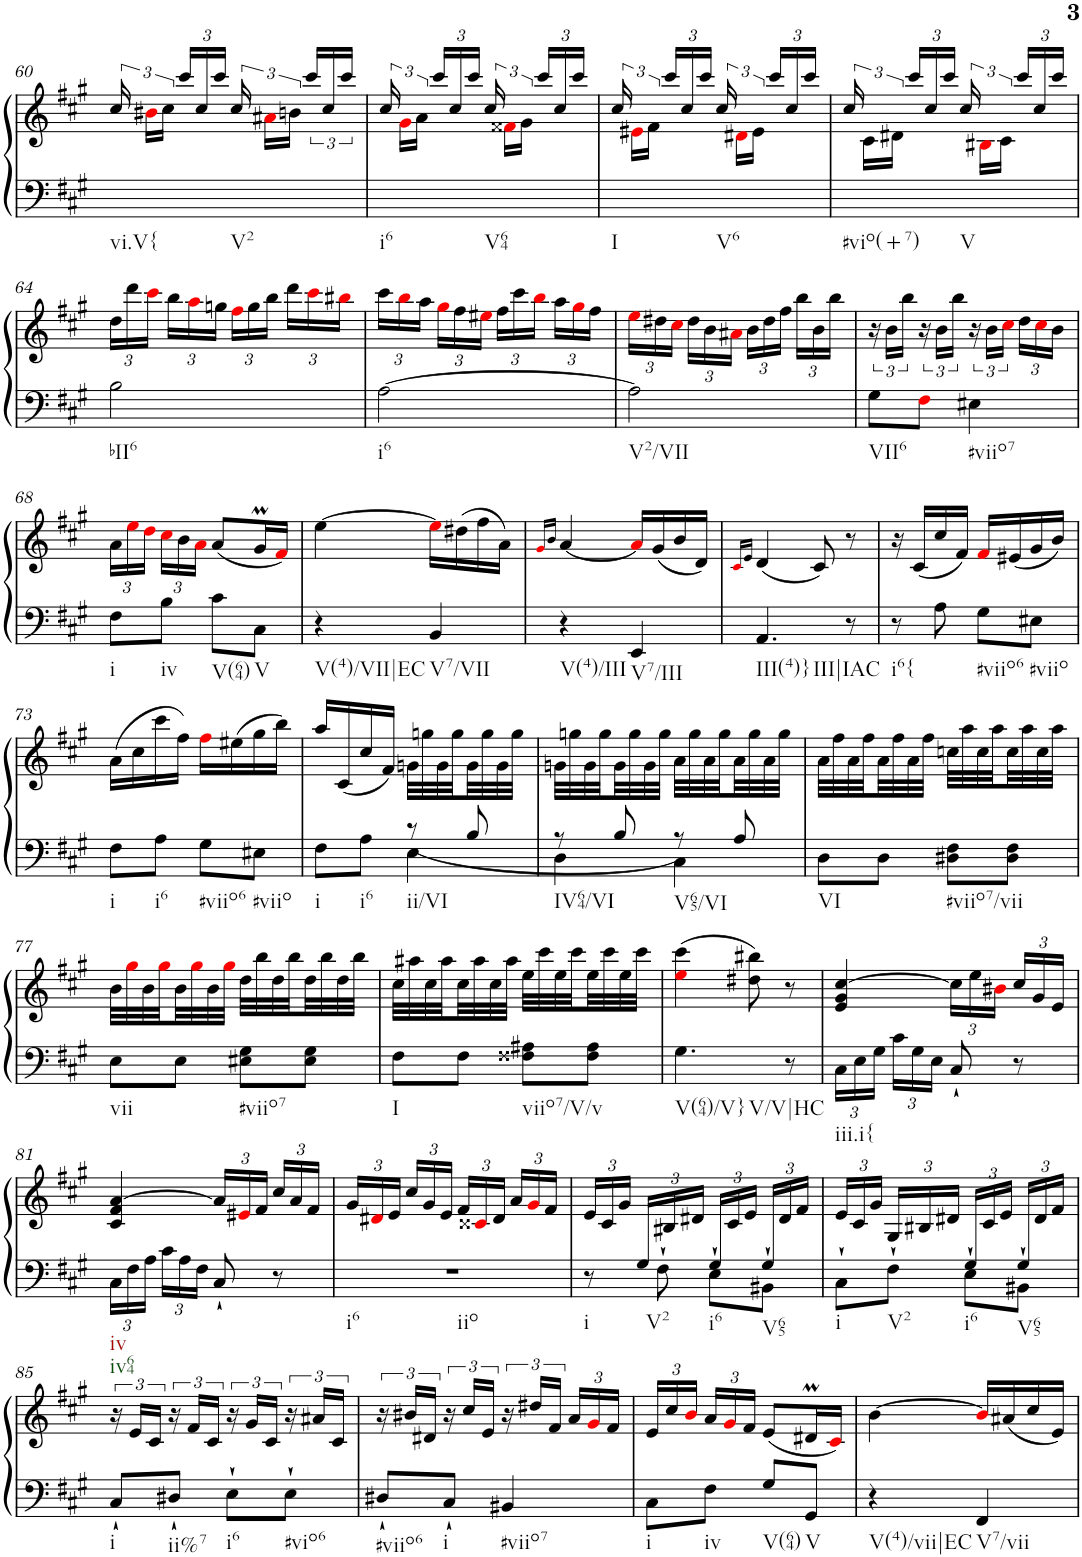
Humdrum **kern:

**kern	**kern
*part1	*part1
*staff2	*staff1
*I"Harpsichord	*
*I'Hch.	*
!!LO:PB:g=z
*clefF4	*clefG2
*k[f#c#g#]	*k[f#c#g#]
*M2/4	*M2/4
=60	=60
!LO:TX:b:t=vi.V{	!
!LO:TX:b:t=V2	!
2ryy	24cc#/
.	24b#Xi\LL
.	24cc#\JJ
*	*Xbrackettup
.	24ccc#/LL
.	24cc#/
.	24ccc#/JJ
*	*brackettup
.	24cc#/
.	24a#Xi\LL
.	24bn\JJ
.	24ccc#/LL
.	24cc#/
.	24ccc#/JJ
=61	=61
!LO:TX:b:t=i6	!
!LO:TX:b:t=V64	!
2ryy	24cc#/
.	24g#i\LL
.	24a\JJ
*	*Xbrackettup
.	24ccc#/LL
.	24cc#/
.	24ccc#/JJ
*	*brackettup
.	24cc#/
.	24f##Xi\LL
.	24g#\JJ
*	*Xbrackettup
.	24ccc#/LL
.	24cc#/
.	24ccc#/JJ
=62	=62
*	*brackettup
!LO:TX:b:t=I	!
!LO:TX:b:t=V6	!
2ryy	24cc#/
.	24e#Xi\LL
.	24f#\JJ
*	*Xbrackettup
.	24ccc#/LL
.	24cc#/
.	24ccc#/JJ
*	*brackettup
.	24cc#/
.	24d#Xi\LL
.	24e#\JJ
*	*Xbrackettup
.	24ccc#/LL
.	24cc#/
.	24ccc#/JJ
=63	=63
*	*brackettup
!LO:TX:b:t=#vio(+7)	!
!LO:TX:b:t=V	!
2ryy	24cc#/
.	24c#\LL
.	24d#X\JJ
*	*Xbrackettup
.	24ccc#/LL
.	24cc#/
.	24ccc#/JJ
*	*brackettup
.	24cc#/
.	24B#Xi\LL
.	24c#\JJ
*	*Xbrackettup
.	24ccc#/LL
.	24cc#/
.	24ccc#/JJ
!!LO:LB:g=z
=64	=64
!LO:TX:b:t=bII6	!
2B\	24dd\LL
.	24ddd\
.	24ccc#i\JJ
.	24bb\LL
.	24aai\
.	24ggn\JJ
.	24ff#i\LL
.	24gg\
.	24bb\JJ
.	24ddd\LL
.	24ccc#i\
.	24bb#Xi\JJ
=65	=65
!LO:TX:b:t=i6	!
[2A\	24ccc#\LL
.	24bbi\
.	24aa\JJ
.	24gg#i\LL
.	24ff#\
.	24ee#Xi\JJ
.	24ff#\LL
.	24ccc#\
.	24bbi\JJ
.	24aa\LL
.	24gg#i\
.	24ff#\JJ
=66	=66
!LO:TX:b:t=V2/VII	!
2A\]	24eei\LL
.	24dd#X\
.	24cc#i\JJ
.	24dd#\LL
.	24b\
.	24a#Xi\JJ
.	24b\LL
.	24dd#\
.	24ff#\JJ
.	24bb\LL
.	24b\
.	24bb\JJ
=67	=67
*	*brackettup
!LO:TX:b:t=VII6	!
8G#\L	24r
.	24b\LL
.	24bb\JJ
8F#i\J	24r
.	24b\LL
.	24bb\JJ
!LO:TX:b:t=#viio7	!
4E#X\	24r
.	24b\LL
.	24cc#i\JJ
*	*Xbrackettup
.	24dd\LL
.	24cc#i\
.	24b\JJ
!!LO:LB:g=z
=68	=68
!LO:TX:b:t=i	!
8F#\L	24a\LL
.	24eei\
.	24ddi\JJ
!LO:TX:b:t=iv	!
8B\J	24cc#i\LL
.	24b\
.	24ai\JJ
!LO:TX:b:t=V(64)	!
8c#\L	(8a/L
!LO:TX:b:t=V	!
8C#\J	16g#m/L
.	16f#i/JJ)
=69	=69
!LO:TX:b:t=V(4)/VII|EC	!
4r	[4ee\
!LO:TX:b:t=V7/VII	!
4BB/	16eei\LL]
.	(16dd#X\
.	16ff#\
.	16a\JJ)
=70	=70
.	16qg#i/LL
.	16qb/JJ
!LO:TX:b:t=V(4)/III	!
4r	[4a/
!LO:TX:b:t=V7/III	!
4EE/	16ai/LL]
.	(16g#/
.	16b/
.	16d/JJ)
=71	=71
.	16qc#i/LL
.	16qe/JJ
!LO:TX:b:t=III(4)}	!
!LO:TX:b:t=III|IAC	!
4.AA/	(4d/
.	8c#/)
8r	8r
=72	=72
!LO:TX:b:t=i6{	!
8r	16r
.	(16c#/LL
8A\	16cc#/
.	16f#/JJ)
!LO:TX:b:t=#viio6	!
8G#\L	16f#i/LL
.	(16e#X/
!LO:TX:b:t=#viio	!
8E#X\J	16g#/
.	16b/JJ)
!!LO:LB:g=z
=73	=73
!LO:TX:b:t=i	!
8F#\L	(16a\LL
.	16cc#\
!LO:TX:b:t=i6	!
8A\J	16ccc#\
.	16ff#\JJ)
!LO:TX:b:t=#viio6	!
8G#\L	16ff#i\LL
.	(16ee#X\
!LO:TX:b:t=#viio	!
8E#X\J	16gg#\
.	16bb\JJ)
=74	=74
*^	*
!LO:TX:b:t=i	!	!
8F#\L	4ryy	16aa/LL
.	.	(16c#/
!LO:TX:b:t=i6	!	!
8A\J	.	16cc#/
.	.	16f#/JJ)
!LO:TX:b:t=ii/VI	!	!
8r	4E\	32gn\LLL
.	.	32ggn\
.	.	32g\
.	.	32gg\
8B/	.	32g\
.	.	32gg\
.	.	32g\
.	.	32gg\JJJ
=75	=75	=75
!LO:TX:b:t=IV64/VI	!	!
8r	4D\	32gn\LLL
.	.	32ggn\
.	.	32g\
.	.	32gg\
8B/	.	32g\
.	.	32gg\
.	.	32g\
.	.	32gg\JJJ
!LO:TX:b:t=V65/VI	!	!
8r	4C#\	32a\LLL
.	.	32gg\
.	.	32a\
.	.	32gg\
8A/	.	32a\
.	.	32gg\
.	.	32a\
.	.	32gg\JJJ
*v	*v	*
=76	=76
!LO:TX:b:t=VI	!
8D\L	32a\LLL
.	32ff#\
.	32a\
.	32ff#\
8D\J	32a\
.	32ff#\
.	32a\
.	32ff#\JJJ
!LO:TX:b:t=#viio7/vii	!
8D#X\ 8F#\L	32ccn\LLL
.	32aa\
.	32cc\
.	32aa\
8D#\ 8F#\J	32cc\
.	32aa\
.	32cc\
.	32aa\JJJ
!!LO:LB:g=z
=77	=77
!LO:TX:b:t=vii	!
8E\L	32b\LLL
.	32gg#i\
.	32b\
.	32gg#i\
8E\J	32b\
.	32gg#i\
.	32b\
.	32gg#i\JJJ
!LO:TX:b:t=#viio7	!
8E#X\ 8G#\L	32dd\LLL
.	32bb\
.	32dd\
.	32bb\
8E#\ 8G#\J	32dd\
.	32bb\
.	32dd\
.	32bb\JJJ
=78	=78
!LO:TX:b:t=I	!
8F#\L	32cc#\LLL
.	32aa#X\
.	32cc#\
.	32aa#\
8F#\J	32cc#\
.	32aa#\
.	32cc#\
.	32aa#\JJJ
!LO:TX:b:t=viio7/V/v	!
8F##X\ 8A#X\L	32ee\LLL
.	32ccc#\
.	32ee\
.	32ccc#\
8F##\ 8A#\J	32ee\
.	32ccc#\
.	32ee\
.	32ccc#\JJJ
=79	=79
!LO:TX:b:t=V(64)/V}	!
!LO:TX:b:t=V/V|HC	!
4.G#\	(4eei\ 4ccc#\
.	8dd#X\ 8bb#X\)
8r	8r
=80	=80
*Xbrackettup	*
!LO:TX:b:t=iii.i{	!
24C#\LL	4e/ 4g#/ [4cc#/
24E\	.
24G#\JJ	.
24c#\LL	.
24G#\	.
24E\JJ	.
8C#`/	24cc#\LL]
.	24ee\
.	24b#Xi\JJ
8r	24cc#/LL
.	24g#/
.	24e/JJ
!!LO:LB:g=z
=81	=81
!LO:TX:b:t=iv	!
!LO:TX:b:t=iv64	!
24C#\LL	4c#/ 4f#/ [4a/
24F#\	.
24A\JJ	.
24c#\LL	.
24A\	.
24F#\JJ	.
8C#`/	24a/LL]
.	24e#Xi/
.	24f#/JJ
8r	24cc#/LL
.	24a/
.	24f#/JJ
=82	=82
!LO:TX:b:t=i6	!
!LO:TX:b:t=iio	!
2r	24g#/LL
.	24d#Xi/
.	24e/JJ
.	24cc#/LL
.	24g#/
.	24e/JJ
.	24f#/LL
.	24c##Xi/
.	24d#/JJ
.	24a/LL
.	24g#i/
.	24f#/JJ
=83	=83
*^	*
!LO:TX:b:t=i	!	!
8ryy	8r	24e/LL
.	.	24c#/
.	.	24g#/JJ
!LO:TX:b:t=V2	!	!
24F#/LL	8F#`\	24ryy
12ryy	.	24B#X/
.	.	24d#X/JJ
!LO:TX:b:t=i6	!	!
24G#/LL	8E`\L	24ryy
12ryy	.	24c#/
.	.	24e/JJ
!LO:TX:b:t=V65	!	!
24G#/LL	8BB#X`\J	24ryy
12ryy	.	24d#/
.	.	24f#/JJ
=84	=84	=84
!LO:TX:b:t=i	!	!
4ryy	8C#`\L	24e/LL
.	.	24c#/
.	.	24g#/JJ
!	!LO:TX:b:t=V2	!
.	8F#`\J	24G#/LL
.	.	24B#X/
.	.	24d#X/JJ
!LO:TX:b:t=i6	!	!
24G#/LL	8E`\L	24ryy
12ryy	.	24c#/
.	.	24e/JJ
!LO:TX:b:t=V65	!	!
24G#/LL	8BB#X`\J	24ryy
12ryy	.	24d#/
.	.	24f#/JJ
*v	*v	*
!!LO:LB:g=z
=85	=85
*	*brackettup
!LO:TX:b:t=i	!
8C#`/L	24r
.	24e/LL
.	24c#/JJ
!LO:TX:b:t=ii%7	!
8D#X`/J	24r
.	24f#/LL
.	24c#/JJ
!LO:TX:b:t=i6	!
8E`\L	24r
.	24g#/LL
.	24c#/JJ
!LO:TX:b:t=#vio6	!
8E`\J	24r
.	24a#X/LL
.	24c#/JJ
=86	=86
!LO:TX:b:t=#viio6	!
8D#X`/L	24r
.	24b#X/LL
.	24d#X/JJ
!LO:TX:b:t=i	!
8C#`/J	24r
.	24cc#/LL
.	24e/JJ
!LO:TX:b:t=#viio7	!
4BB#X/	24r
.	24dd#X/LL
.	24f#/JJ
*	*Xbrackettup
.	24a/LL
.	24g#i/
.	24f#/JJ
=87	=87
!LO:TX:b:t=i	!
8C#\L	24e/LL
.	24cc#/
.	24bi/JJ
!LO:TX:b:t=iv	!
8F#\J	24a/LL
.	24g#i/
.	24f#/JJ
!LO:TX:b:t=V(64)	!
8G#/L	(8e/L
!LO:TX:b:t=V	!
8GG#/J	16d#Xm/L
.	16c#i/JJ)
=88	=88
!LO:TX:b:t=V(4)/vii|EC	!
4r	[4b\
!LO:TX:b:t=V7/vii	!
4FF#/	16bi/LL]
.	(16a#X/
.	16cc#/
.	16e/JJ)
=	=
*-	*-
